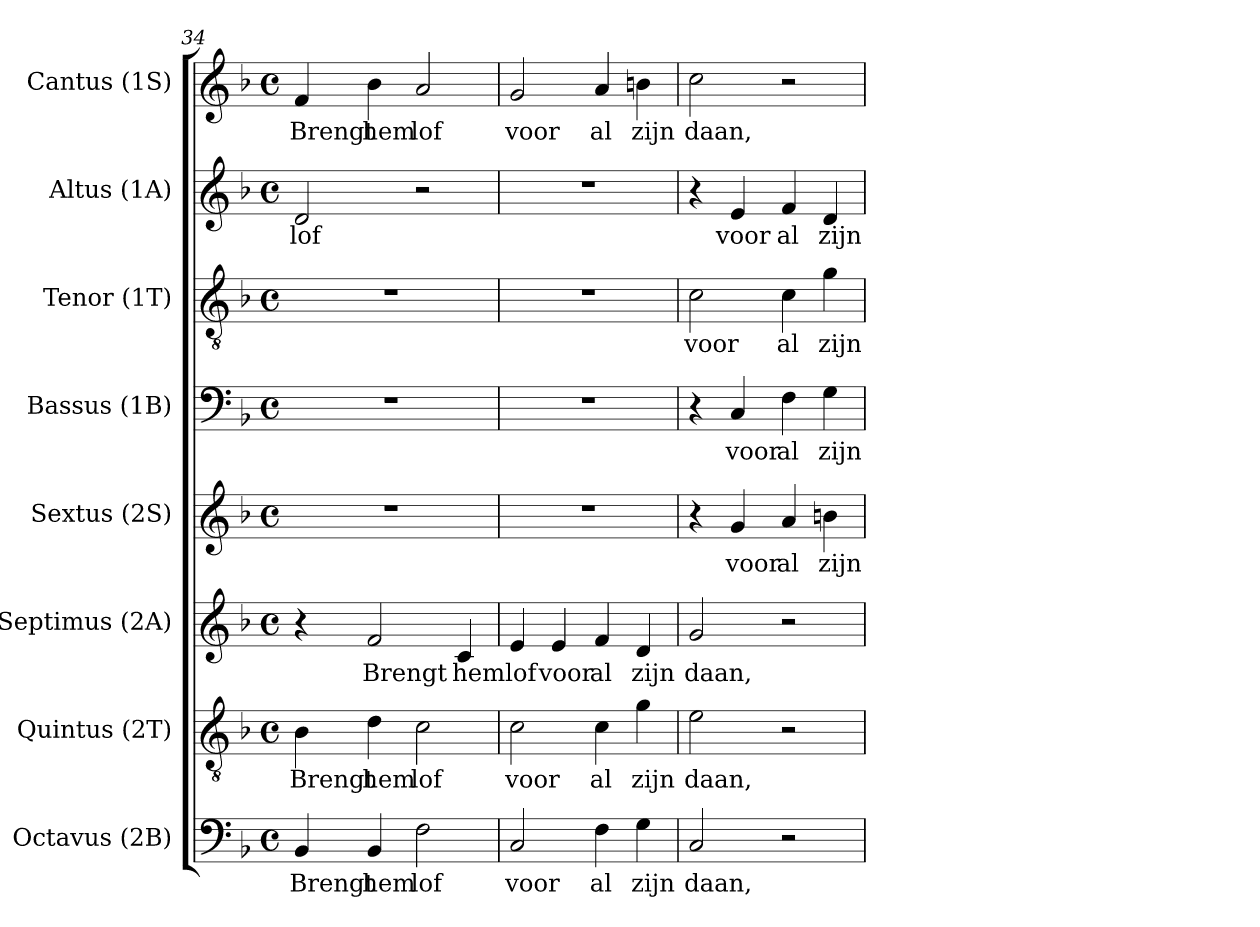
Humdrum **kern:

**kern	**text	**kern	**text	**kern	**text	**kern	**text	**kern	**text	**kern	**text	**kern	**text	**kern	**text
*part8	*part8	*part7	*part7	*part6	*part6	*part5	*part5	*part4	*part4	*part3	*part3	*part2	*part2	*part1	*part1
*staff8	*staff8	*staff7	*staff7	*staff6	*staff6	*staff5	*staff5	*staff4	*staff4	*staff3	*staff3	*staff2	*staff2	*staff1	*staff1
*I"Octavus (2B)	*	*I"Quintus (2T)	*	*I"Septimus (2A)	*	*I"Sextus (2S)	*	*I"Bassus (1B)	*	*I"Tenor (1T)	*	*I"Altus (1A)	*	*I"Cantus (1S)	*
*I'Octavus	*	*I'Quintus	*	*I'Septimus	*	*I'Sextus	*	*I'Bassus	*	*I'Tenor	*	*I'Altus	*	*I'Cantus	*
!!LO:PB:g=z
*clefF4	*	*clefGv2	*	*clefG2	*	*clefG2	*	*clefF4	*	*clefGv2	*	*clefG2	*	*clefG2	*
*k[b-]	*	*k[b-]	*	*k[b-]	*	*k[b-]	*	*k[b-]	*	*k[b-]	*	*k[b-]	*	*k[b-]	*
*F:	*	*F:	*	*F:	*	*F:	*	*F:	*	*F:	*	*F:	*	*F:	*
*M4/4	*	*M4/4	*	*M4/4	*	*M4/4	*	*M4/4	*	*M4/4	*	*M4/4	*	*M4/4	*
*met(c)	*	*met(c)	*	*met(c)	*	*met(c)	*	*met(c)	*	*met(c)	*	*met(c)	*	*met(c)	*
=34	=34	=34	=34	=34	=34	=34	=34	=34	=34	=34	=34	=34	=34	=34	=34
!	!LO:LY:b:color=#000000	!	!	!	!	!	!	!	!	!	!	!	!	!	!
!	!	!	!LO:LY:b:color=#000000	!	!	!	!	!	!	!	!	!	!	!	!
!	!	!	!	!	!	!	!	!	!	!	!	!	!LO:LY:b:color=#000000	!	!
!	!	!	!	!	!	!	!	!	!	!	!	!	!	!	!LO:LY:b:color=#000000
4BB-i/	Brengt	4B-i\	Brengt	4r	.	1r	.	1r	.	1r	.	2di/	lof	4fi/	Brengt
!	!LO:LY:b:color=#000000	!	!	!	!	!	!	!	!	!	!	!	!	!	!
!	!	!	!LO:LY:b:color=#000000	!	!	!	!	!	!	!	!	!	!	!	!
!	!	!	!	!	!LO:LY:b:color=#000000	!	!	!	!	!	!	!	!	!	!
!	!	!	!	!	!	!	!	!	!	!	!	!	!	!	!LO:LY:b:color=#000000
4BB-i/	hem	4di\	hem	2fi/	Brengt	.	.	.	.	.	.	.	.	4b-i\	hem
!	!LO:LY:b:color=#000000	!	!	!	!	!	!	!	!	!	!	!	!	!	!
!	!	!	!LO:LY:b:color=#000000	!	!	!	!	!	!	!	!	!	!	!	!
!	!	!	!	!	!	!	!	!	!	!	!	!	!	!	!LO:LY:b:color=#000000
2Fi\	lof	2ci\	lof	.	.	.	.	.	.	.	.	2r	.	2ai/	lof
!	!	!	!	!	!LO:LY:b:color=#000000	!	!	!	!	!	!	!	!	!	!
.	.	.	.	4ci/	hem	.	.	.	.	.	.	.	.	.	.
=35	=35	=35	=35	=35	=35	=35	=35	=35	=35	=35	=35	=35	=35	=35	=35
!	!LO:LY:b:color=#000000	!	!	!	!	!	!	!	!	!	!	!	!	!	!
!	!	!	!LO:LY:b:color=#000000	!	!	!	!	!	!	!	!	!	!	!	!
!	!	!	!	!	!LO:LY:b:color=#000000	!	!	!	!	!	!	!	!	!	!
!	!	!	!	!	!	!	!	!	!	!	!	!	!	!	!LO:LY:b:color=#000000
2Ci/	voor	2ci\	voor	4ei/	lof	1r	.	1r	.	1r	.	1r	.	2gi/	voor
!	!	!	!	!	!LO:LY:b:color=#000000	!	!	!	!	!	!	!	!	!	!
.	.	.	.	4ei/	voor	.	.	.	.	.	.	.	.	.	.
!	!LO:LY:b:color=#000000	!	!	!	!	!	!	!	!	!	!	!	!	!	!
!	!	!	!LO:LY:b:color=#000000	!	!	!	!	!	!	!	!	!	!	!	!
!	!	!	!	!	!LO:LY:b:color=#000000	!	!	!	!	!	!	!	!	!	!
!	!	!	!	!	!	!	!	!	!	!	!	!	!	!	!LO:LY:b:color=#000000
4Fi\	al	4ci\	al	4fi/	al	.	.	.	.	.	.	.	.	4ai/	al
!	!LO:LY:b:color=#000000	!	!	!	!	!	!	!	!	!	!	!	!	!	!
!	!	!	!LO:LY:b:color=#000000	!	!	!	!	!	!	!	!	!	!	!	!
!	!	!	!	!	!LO:LY:b:color=#000000	!	!	!	!	!	!	!	!	!	!
!	!	!	!	!	!	!	!	!	!	!	!	!	!	!	!LO:LY:b:color=#000000
4Gi\	zijn	4gi\	zijn	4di/	zijn	.	.	.	.	.	.	.	.	4bni\	zijn
=36	=36	=36	=36	=36	=36	=36	=36	=36	=36	=36	=36	=36	=36	=36	=36
!	!LO:LY:b:color=#000000	!	!	!	!	!	!	!	!	!	!	!	!	!	!
!	!	!	!LO:LY:b:color=#000000	!	!	!	!	!	!	!	!	!	!	!	!
!	!	!	!	!	!LO:LY:b:color=#000000	!	!	!	!	!	!	!	!	!	!
!	!	!	!	!	!	!	!	!	!	!	!LO:LY:b:color=#000000	!	!	!	!
!	!	!	!	!	!	!	!	!	!	!	!	!	!	!	!LO:LY:b:color=#000000
2Ci/	daan,	2ei\	daan,	2gi/	daan,	4r	.	4r	.	2ci\	voor	4r	.	2cci\	daan,
!	!	!	!	!	!	!	!LO:LY:b:color=#000000	!	!	!	!	!	!	!	!
!	!	!	!	!	!	!	!	!	!LO:LY:b:color=#000000	!	!	!	!	!	!
!	!	!	!	!	!	!	!	!	!	!	!	!	!LO:LY:b:color=#000000	!	!
.	.	.	.	.	.	4gi/	voor	4Ci/	voor	.	.	4ei/	voor	.	.
!	!	!	!	!	!	!	!LO:LY:b:color=#000000	!	!	!	!	!	!	!	!
!	!	!	!	!	!	!	!	!	!LO:LY:b:color=#000000	!	!	!	!	!	!
!	!	!	!	!	!	!	!	!	!	!	!LO:LY:b:color=#000000	!	!	!	!
!	!	!	!	!	!	!	!	!	!	!	!	!	!LO:LY:b:color=#000000	!	!
2r	.	2r	.	2r	.	4ai/	al	4Fi\	al	4ci\	al	4fi/	al	2r	.
!	!	!	!	!	!	!	!LO:LY:b:color=#000000	!	!	!	!	!	!	!	!
!	!	!	!	!	!	!	!	!	!LO:LY:b:color=#000000	!	!	!	!	!	!
!	!	!	!	!	!	!	!	!	!	!	!LO:LY:b:color=#000000	!	!	!	!
!	!	!	!	!	!	!	!	!	!	!	!	!	!LO:LY:b:color=#000000	!	!
.	.	.	.	.	.	4bni\	zijn	4Gi\	zijn	4gi\	zijn	4di/	zijn	.	.
=	=	=	=	=	=	=	=	=	=	=	=	=	=	=	=
*-	*-	*-	*-	*-	*-	*-	*-	*-	*-	*-	*-	*-	*-	*-	*-
